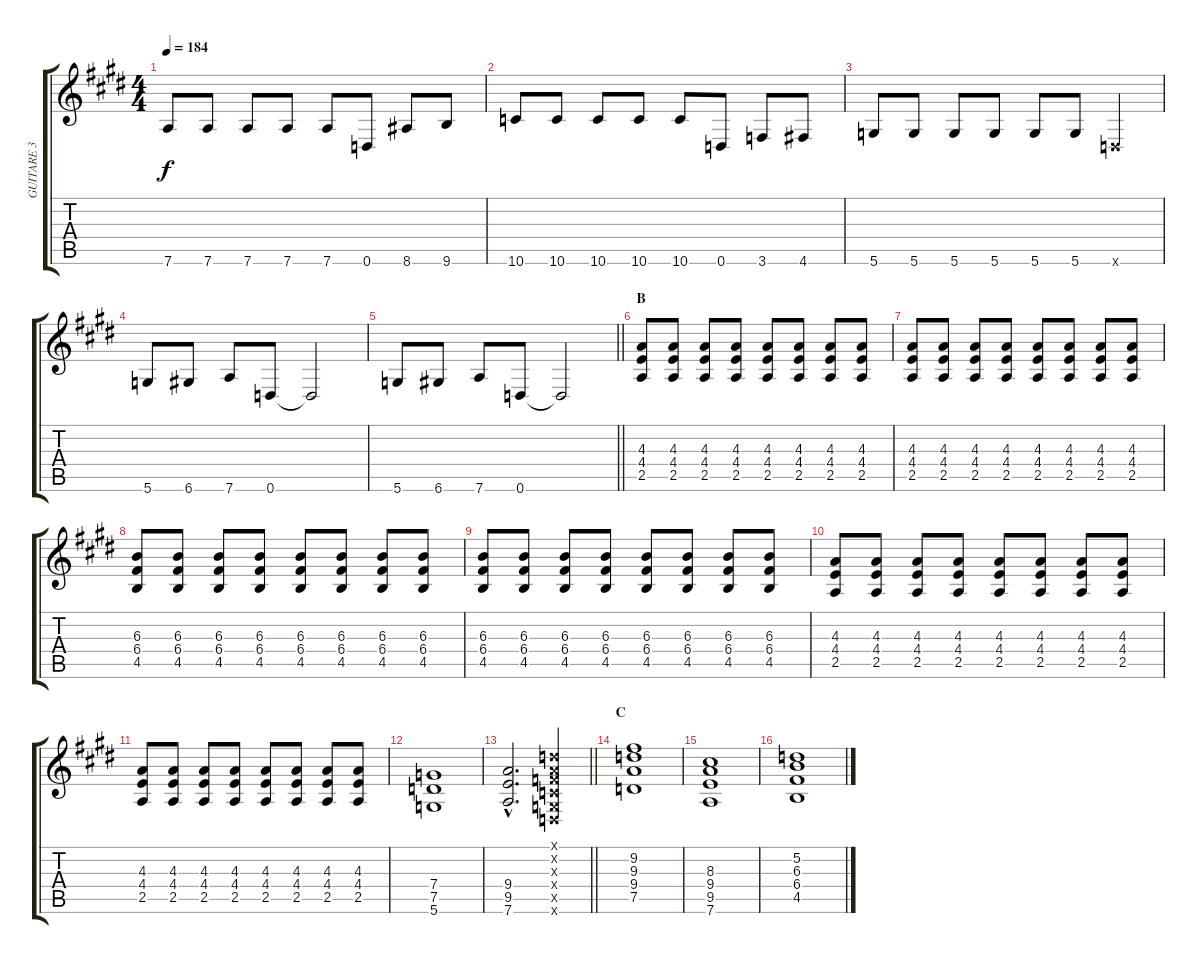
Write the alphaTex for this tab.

\track ("GUITARE 3" "GUITARE 3") {instrument distortionguitar}
\staff {score tabs}
\tuning (D4 A3 F3 C3 G2 D2) {hide}
\ts (4 4)
\tempo 184
\clef g2
\ks e
7.6.8{dy f} 7.6.8 7.6.8 7.6.8 7.6.8 0.6.8 8.6.8 9.6.8 |
10.6.8 10.6.8 10.6.8 10.6.8 10.6.8 0.6.8 3.6.8 4.6.8 |
5.6.8 5.6.8 5.6.8 5.6.8 5.6.8 5.6.8 0.6{x}.4 |
5.6.8{volume 12} 6.6.8 7.6.8 0.6.8 0.6{t}.2 |
\barLineRight lightlight
5.6.8 6.6.8 7.6.8 0.6.8 0.6{t}.2 |
\section ("" "B ")
(4.3 4.4 2.5).8{volume 8} (4.3 4.4 2.5).8 (4.3 4.4 2.5).8 (4.3 4.4 2.5).8 (4.3 4.4 2.5).8 (4.3 4.4 2.5).8 (4.3 4.4 2.5).8 (4.3 4.4 2.5).8 |
(4.3 4.4 2.5).8 (4.3 4.4 2.5).8 (4.3 4.4 2.5).8 (4.3 4.4 2.5).8 (4.3 4.4 2.5).8 (4.3 4.4 2.5).8 (4.3 4.4 2.5).8 (4.3 4.4 2.5).8 |
(6.3 6.4 4.5).8 (6.3 6.4 4.5).8 (6.3 6.4 4.5).8 (6.3 6.4 4.5).8 (6.3 6.4 4.5).8 (6.3 6.4 4.5).8 (6.3 6.4 4.5).8 (6.3 6.4 4.5).8 |
(6.3 6.4 4.5).8 (6.3 6.4 4.5).8 (6.3 6.4 4.5).8 (6.3 6.4 4.5).8 (6.3 6.4 4.5).8 (6.3 6.4 4.5).8 (6.3 6.4 4.5).8 (6.3 6.4 4.5).8 |
(4.3 4.4 2.5).8 (4.3 4.4 2.5).8 (4.3 4.4 2.5).8 (4.3 4.4 2.5).8 (4.3 4.4 2.5).8 (4.3 4.4 2.5).8 (4.3 4.4 2.5).8 (4.3 4.4 2.5).8 |
(4.3 4.4 2.5).8 (4.3 4.4 2.5).8 (4.3 4.4 2.5).8 (4.3 4.4 2.5).8 (4.3 4.4 2.5).8 (4.3 4.4 2.5).8 (4.3 4.4 2.5).8 (4.3 4.4 2.5).8 |
(7.4 7.5 5.6).1{volume 10} |
\barLineRight lightlight
(9.4{hac} 9.5{hac} 7.6{hac}).2{d} (0.1{x} 0.2{x} 0.3{x} 0.4{x} 0.5{x} 0.6{x}).4 |
\section ("" "C ")
(9.2 9.3 9.4 7.5).1 |
(8.3 9.4 9.5 7.6).1 |
(5.2 6.3 6.4 4.5).1
